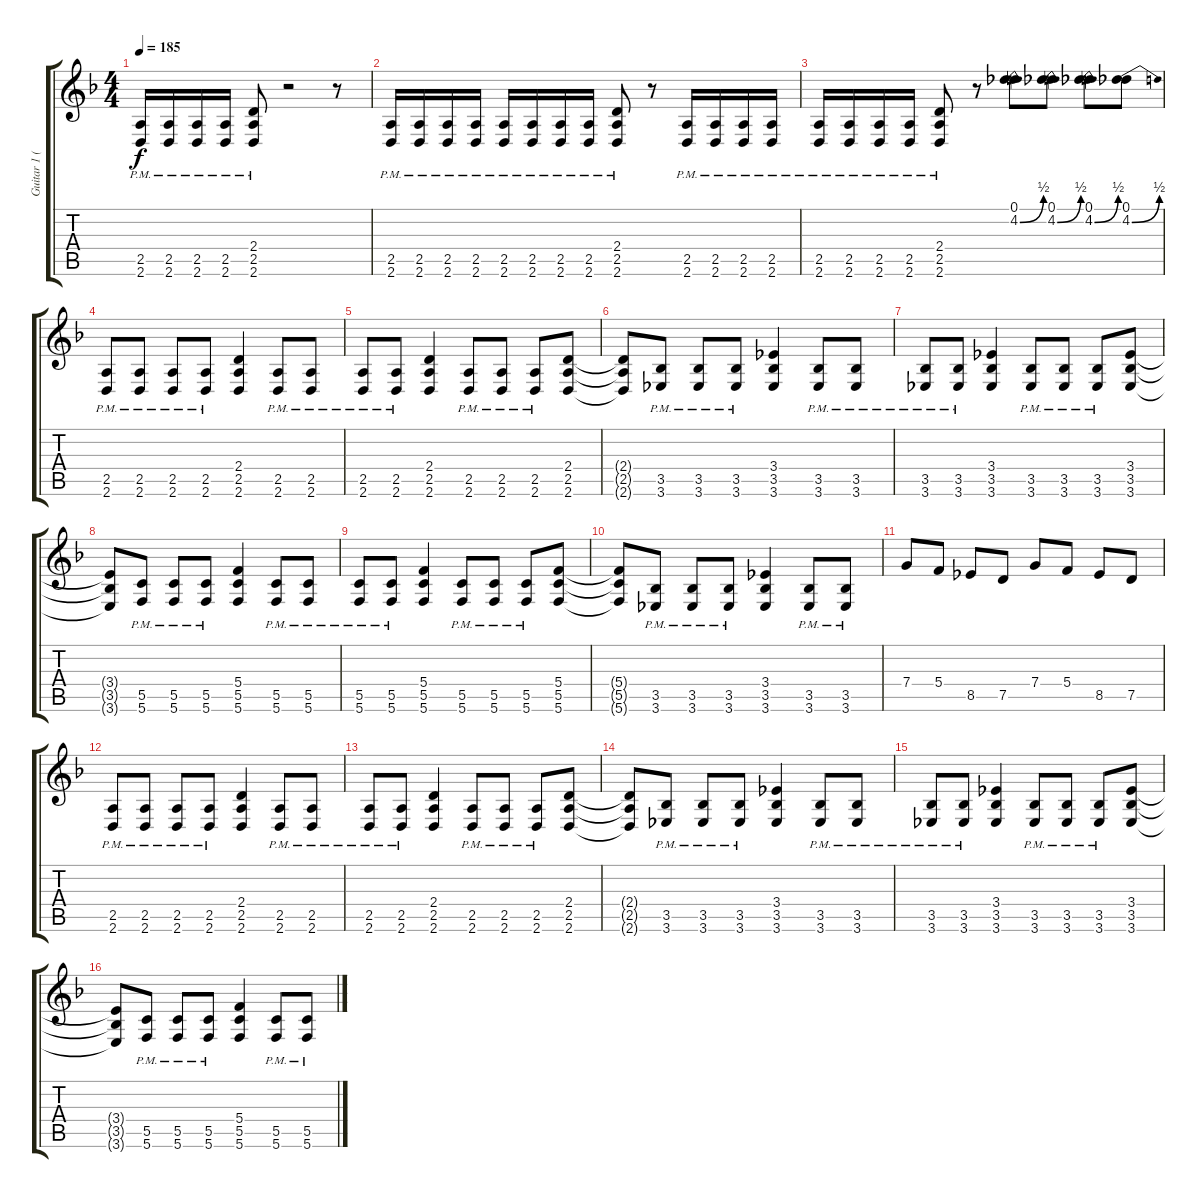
\track ("Guitar 1 (Distorted- Tuck)" "Guitar 1 (") {instrument distortionguitar}
\staff {score tabs}
\tuning (D4 A3 F3 C3 G2 C2) {hide}
\ts (4 4)
\tempo 185
\clef g2
\ks dminor
(2.5{pm} 2.6{pm}).16{dy f} (2.5{pm} 2.6{pm}).16 (2.5{pm} 2.6{pm}).16 (2.5{pm} 2.6{pm}).16 (2.4{pm} 2.5{pm} 2.6{pm}).8 r.2 r.8 |
(2.5{pm} 2.6{pm}).16 (2.5{pm} 2.6{pm}).16 (2.5{pm} 2.6{pm}).16 (2.5{pm} 2.6{pm}).16 (2.5{pm} 2.6{pm}).16 (2.5{pm} 2.6{pm}).16 (2.5{pm} 2.6{pm}).16 (2.5{pm} 2.6{pm}).16 (2.4{pm} 2.5{pm} 2.6{pm}).8 r.8 (2.5{pm} 2.6{pm}).16 (2.5{pm} 2.6{pm}).16 (2.5{pm} 2.6{pm}).16 (2.5{pm} 2.6{pm}).16 |
(2.5{pm} 2.6{pm}).16 (2.5{pm} 2.6{pm}).16 (2.5{pm} 2.6{pm}).16 (2.5{pm} 2.6{pm}).16 (2.4{pm} 2.5{pm} 2.6{pm}).8 r.8 (0.1 4.2{be (bend 0 0 60 2)}).8 (0.1 4.2{be (bend 0 0 60 2)}).8 (0.1 4.2{be (bend 0 0 60 2)}).8 (0.1 4.2{be (bend 0 0 60 2)}).8 |
(2.5{pm} 2.6{pm}).8 (2.5{pm} 2.6{pm}).8 (2.5{pm} 2.6{pm}).8 (2.5{pm} 2.6{pm}).8 (2.4 2.5 2.6).4 (2.5{pm} 2.6{pm}).8 (2.5{pm} 2.6{pm}).8 |
(2.5{pm} 2.6{pm}).8 (2.5{pm} 2.6{pm}).8 (2.4 2.5 2.6).4 (2.5{pm} 2.6{pm}).8 (2.5{pm} 2.6{pm}).8 (2.5{pm} 2.6{pm}).8 (2.4 2.5 2.6).8 |
(2.4{t} 2.5{t} 2.6{t}).8 (3.5{pm} 3.6{pm}).8 (3.5{pm} 3.6{pm}).8 (3.5{pm} 3.6{pm}).8 (3.4 3.5 3.6).4 (3.5{pm} 3.6{pm}).8 (3.5{pm} 3.6{pm}).8 |
(3.5{pm} 3.6{pm}).8 (3.5{pm} 3.6{pm}).8 (3.4 3.5 3.6).4 (3.5{pm} 3.6{pm}).8 (3.5{pm} 3.6{pm}).8 (3.5{pm} 3.6{pm}).8 (3.4 3.5 3.6).8 |
(3.4{t} 3.5{t} 3.6{t}).8 (5.5{pm} 5.6{pm}).8 (5.5{pm} 5.6{pm}).8 (5.5{pm} 5.6{pm}).8 (5.4 5.5 5.6).4 (5.5{pm} 5.6{pm}).8 (5.5{pm} 5.6{pm}).8 |
(5.5{pm} 5.6{pm}).8 (5.5{pm} 5.6{pm}).8 (5.4 5.5 5.6).4 (5.5{pm} 5.6{pm}).8 (5.5{pm} 5.6{pm}).8 (5.5{pm} 5.6{pm}).8 (5.4 5.5 5.6).8 |
(5.4{t} 5.5{t} 5.6{t}).8 (3.5{pm} 3.6{pm}).8 (3.5{pm} 3.6{pm}).8 (3.5{pm} 3.6{pm}).8 (3.4 3.5 3.6).4 (3.5{pm} 3.6{pm}).8 (3.5{pm} 3.6{pm}).8 |
7.4.8 5.4.8 8.5.8 7.5.8 7.4.8 5.4.8 8.5.8 7.5.8 |
(2.5{pm} 2.6{pm}).8 (2.5{pm} 2.6{pm}).8 (2.5{pm} 2.6{pm}).8 (2.5{pm} 2.6{pm}).8 (2.4 2.5 2.6).4 (2.5{pm} 2.6{pm}).8 (2.5{pm} 2.6{pm}).8 |
(2.5{pm} 2.6{pm}).8 (2.5{pm} 2.6{pm}).8 (2.4 2.5 2.6).4 (2.5{pm} 2.6{pm}).8 (2.5{pm} 2.6{pm}).8 (2.5{pm} 2.6{pm}).8 (2.4 2.5 2.6).8 |
(2.4{t} 2.5{t} 2.6{t}).8 (3.5{pm} 3.6{pm}).8 (3.5{pm} 3.6{pm}).8 (3.5{pm} 3.6{pm}).8 (3.4 3.5 3.6).4 (3.5{pm} 3.6{pm}).8 (3.5{pm} 3.6{pm}).8 |
(3.5{pm} 3.6{pm}).8 (3.5{pm} 3.6{pm}).8 (3.4 3.5 3.6).4 (3.5{pm} 3.6{pm}).8 (3.5{pm} 3.6{pm}).8 (3.5{pm} 3.6{pm}).8 (3.4 3.5 3.6).8 |
(3.4{t} 3.5{t} 3.6{t}).8 (5.5{pm} 5.6{pm}).8 (5.5{pm} 5.6{pm}).8 (5.5{pm} 5.6{pm}).8 (5.4 5.5 5.6).4 (5.5{pm} 5.6{pm}).8 (5.5{pm} 5.6{pm}).8
